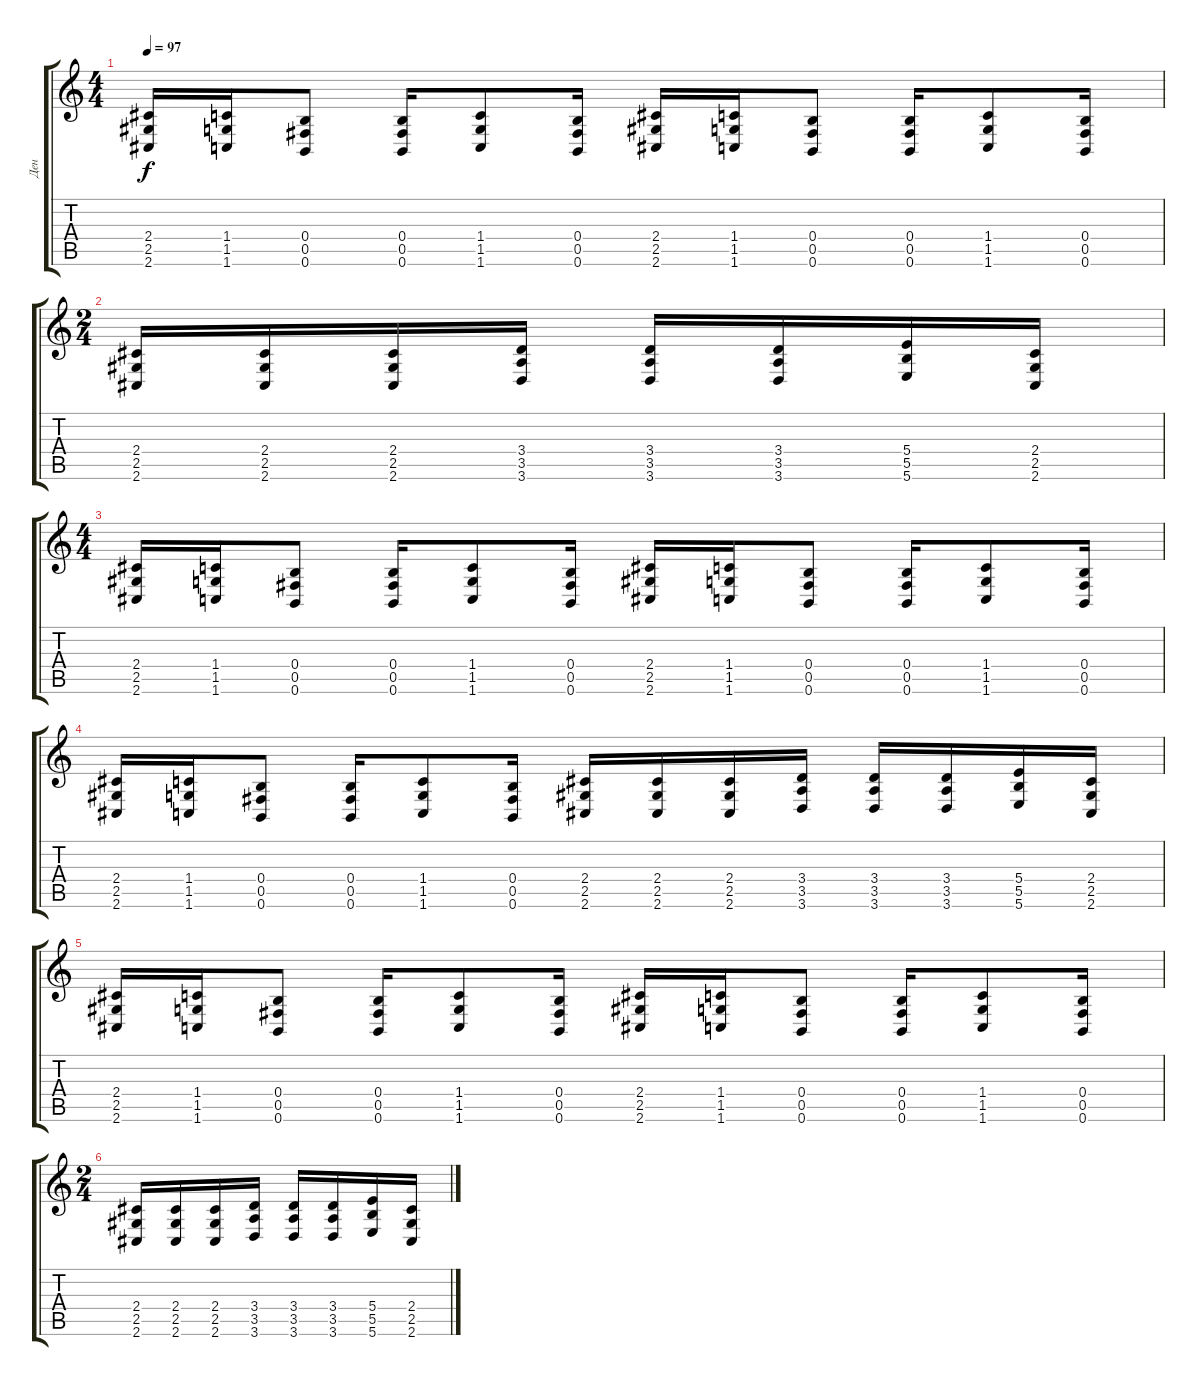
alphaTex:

\track ("Ден" "Ден") {instrument distortionguitar}
\staff {score tabs}
\tuning (Db4 Ab3 E3 B2 Gb2 B1) {hide}
\ts (4 4)
\tempo 97
\clef g2
\ks c
(2.4 2.5 2.6).16{dy f} (1.4 1.5 1.6).16 (0.4 0.5 0.6).8 (0.4 0.5 0.6).16 (1.4 1.5 1.6).8 (0.4 0.5 0.6).16 (2.4 2.5 2.6).16 (1.4 1.5 1.6).16 (0.4 0.5 0.6).8 (0.4 0.5 0.6).16 (1.4 1.5 1.6).8 (0.4 0.5 0.6).16 |
\ts (2 4)
(2.4 2.5 2.6).16 (2.4 2.5 2.6).16 (2.4 2.5 2.6).16 (3.4 3.5 3.6).16 (3.4 3.5 3.6).16 (3.4 3.5 3.6).16 (5.4 5.5 5.6).16 (2.4 2.5 2.6).16 |
\ts (4 4)
(2.4 2.5 2.6).16 (1.4 1.5 1.6).16 (0.4 0.5 0.6).8 (0.4 0.5 0.6).16 (1.4 1.5 1.6).8 (0.4 0.5 0.6).16 (2.4 2.5 2.6).16 (1.4 1.5 1.6).16 (0.4 0.5 0.6).8 (0.4 0.5 0.6).16 (1.4 1.5 1.6).8 (0.4 0.5 0.6).16 |
(2.4 2.5 2.6).16 (1.4 1.5 1.6).16 (0.4 0.5 0.6).8 (0.4 0.5 0.6).16 (1.4 1.5 1.6).8 (0.4 0.5 0.6).16 (2.4 2.5 2.6).16 (2.4 2.5 2.6).16 (2.4 2.5 2.6).16 (3.4 3.5 3.6).16 (3.4 3.5 3.6).16 (3.4 3.5 3.6).16 (5.4 5.5 5.6).16 (2.4 2.5 2.6).16 |
(2.4 2.5 2.6).16 (1.4 1.5 1.6).16 (0.4 0.5 0.6).8 (0.4 0.5 0.6).16 (1.4 1.5 1.6).8 (0.4 0.5 0.6).16 (2.4 2.5 2.6).16 (1.4 1.5 1.6).16 (0.4 0.5 0.6).8 (0.4 0.5 0.6).16 (1.4 1.5 1.6).8 (0.4 0.5 0.6).16 |
\ts (2 4)
(2.4 2.5 2.6).16 (2.4 2.5 2.6).16 (2.4 2.5 2.6).16 (3.4 3.5 3.6).16 (3.4 3.5 3.6).16 (3.4 3.5 3.6).16 (5.4 5.5 5.6).16 (2.4 2.5 2.6).16
